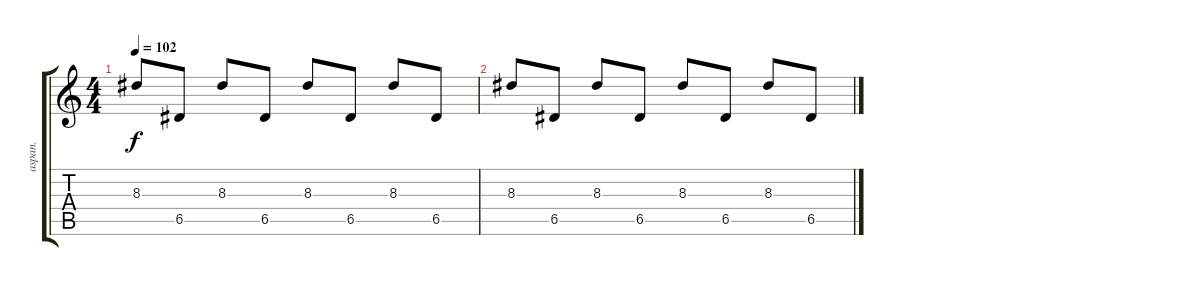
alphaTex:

\track ("aspan." "aspan.") {instrument electricguitarclean}
\staff {score tabs}
\tuning (E4 B3 G3 D3 A2 E2) {hide}
\ts (4 4)
\tempo 102
\clef g2
\ks c
8.3.8{dy f volume 0} 6.5.8 8.3.8 6.5.8 8.3.8 6.5.8 8.3.8 6.5.8 |
8.3.8 6.5.8 8.3.8 6.5.8 8.3.8 6.5.8 8.3.8 6.5.8
